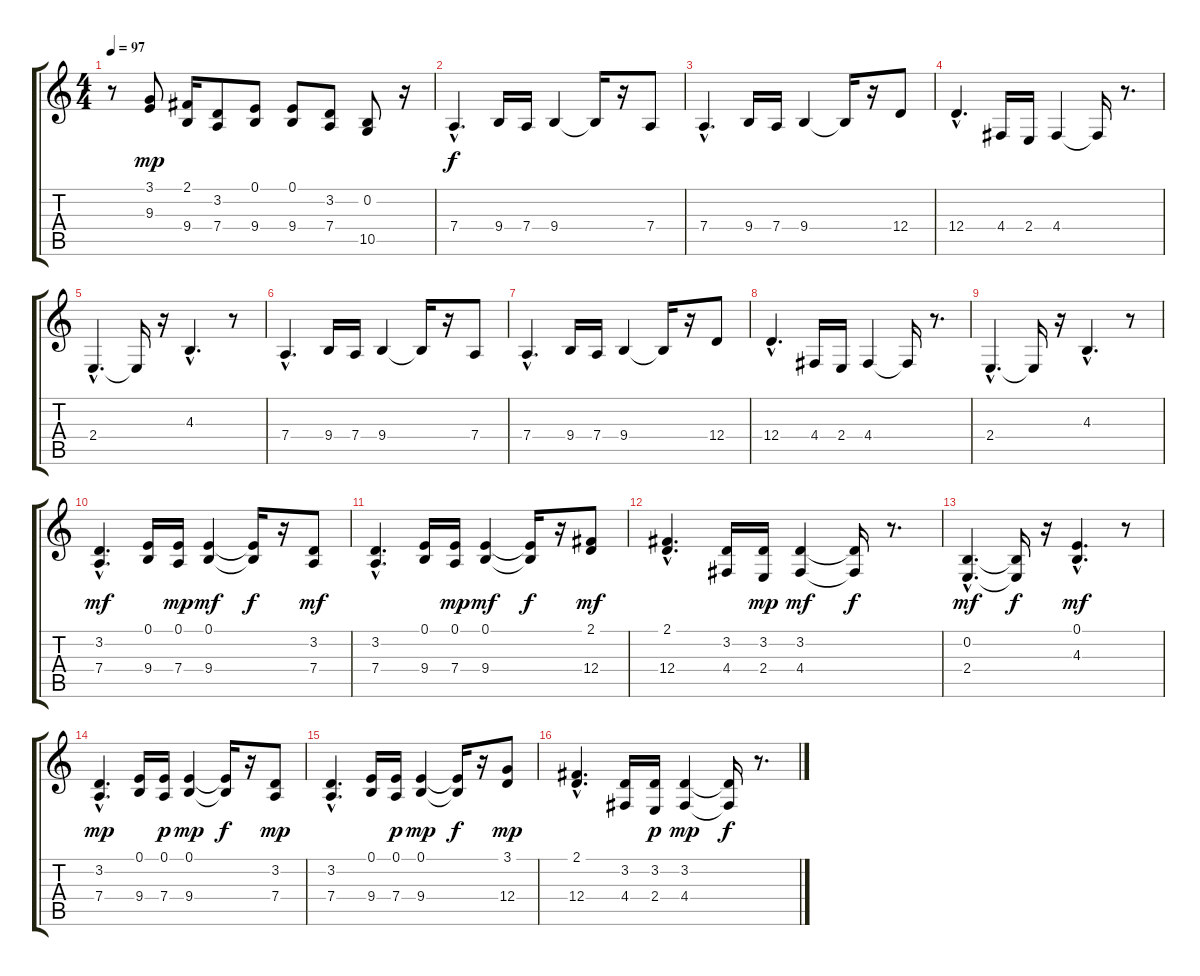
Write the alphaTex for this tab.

\track "" {instrument electricgrandpiano}
\staff {score tabs}
\tuning (E4 B3 G3 D3 A2 E2) {hide}
\ts (4 4)
\tempo 97
\clef g2
\ks c
r.8{dy f} (3.1 9.3).8{dy mp} (2.1 9.4).16 (3.2 7.4).8 (0.1 9.4).8 (0.1 9.4).8 (3.2 7.4).8 (0.2 10.5).8 r.16 |
\section ("" "")
7.4{hac}.4{d dy f} 9.4.16 7.4.16 9.4.4 9.4{t}.16 r.16 7.4.8 |
7.4{hac}.4{d} 9.4.16 7.4.16 9.4.4 9.4{t}.16 r.16 12.4.8 |
12.4{hac}.4{d} 4.4.16 2.4.16 4.4.4 4.4{t}.16 r.8{d} |
2.4{hac}.4{d} 2.4{t}.16 r.16 4.3{hac}.4{d} r.8 |
\section ("" "")
7.4{hac}.4{d} 9.4.16 7.4.16 9.4.4 9.4{t}.16 r.16 7.4.8 |
7.4{hac}.4{d} 9.4.16 7.4.16 9.4.4 9.4{t}.16 r.16 12.4.8 |
12.4{hac}.4{d} 4.4.16 2.4.16 4.4.4 4.4{t}.16 r.8{d} |
2.4{hac}.4{d} 2.4{t}.16 r.16 4.3{hac}.4{d} r.8 |
\section ("" "")
(3.2{hac} 7.4{hac}).4{d dy mf} (0.1 9.4).16 (0.1 7.4).16{dy mp} (0.1 9.4).4{dy mf} (0.1{t} 9.4{t}).16{dy f} r.16 (3.2 7.4).8{dy mf} |
(3.2{hac} 7.4{hac}).4{d} (0.1 9.4).16 (0.1 7.4).16{dy mp} (0.1 9.4).4{dy mf} (0.1{t} 9.4{t}).16{dy f} r.16 (2.1 12.4).8{dy mf} |
(2.1{hac} 12.4{hac}).4{d} (3.2 4.4).16 (3.2 2.4).16{dy mp} (3.2 4.4).4{dy mf} (3.2{t} 4.4{t}).16{dy f} r.8{d} |
(0.2{hac} 2.4{hac}).4{d dy mf} (0.2{t} 2.4{t}).16{dy f} r.16 (0.1{hac} 4.3{hac}).4{d dy mf} r.8 |
\section ("" "")
(3.2{hac} 7.4{hac}).4{d dy mp} (0.1 9.4).16 (0.1 7.4).16{dy p} (0.1 9.4).4{dy mp} (0.1{t} 9.4{t}).16{dy f} r.16 (3.2 7.4).8{dy mp} |
(3.2{hac} 7.4{hac}).4{d} (0.1 9.4).16 (0.1 7.4).16{dy p} (0.1 9.4).4{dy mp} (0.1{t} 9.4{t}).16{dy f} r.16 (3.1 12.4).8{dy mp} |
(2.1{hac} 12.4{hac}).4{d} (3.2 4.4).16 (3.2 2.4).16{dy p} (3.2 4.4).4{dy mp} (3.2{t} 4.4{t}).16{dy f} r.8{d}
